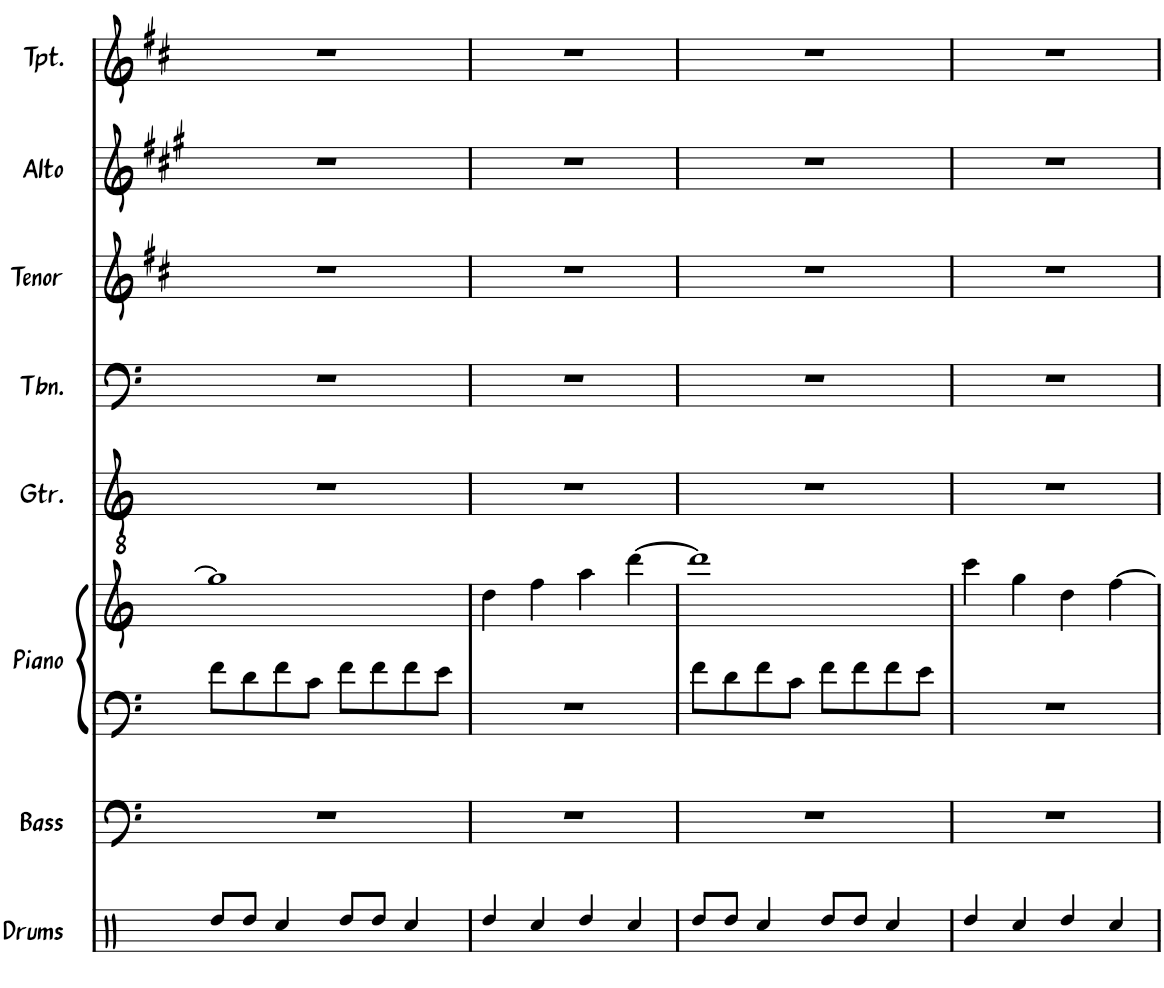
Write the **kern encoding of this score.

**kern	**kern	**kern	**kern	**kern	**kern	**kern	**kern	**kern
*part8	*part7	*part6	*part6	*part5	*part4	*part3	*part2	*part1
*staff9	*staff8	*staff7	*staff6	*staff5	*staff4	*staff3	*staff2	*staff1
*I"Drums	*I"Bass	*I"Piano	*	*I"Guitar	*I"Trombone	*I"Tenor Sax	*I"Alto Sax	*I"Trumpet
*I'Drums	*I'Bass	*I'Piano	*	*I'Gtr.	*I'Tbn.	*I'Tenor	*I'Alto	*I'Tpt.
!!LO:PB:g=z
*clefX	*clefF4	*clefF4	*clefG2	*clefGv2	*clefF4	*clefG2	*clefG2	*clefG2
*	*Trd7c12	*	*	*	*	*Trd8c14	*Trd5c9	*Trd1c2
*k[]	*k[]	*k[]	*k[]	*k[]	*k[]	*k[f#c#]	*k[f#c#g#]	*k[f#c#]
*M4/4	*M4/4	*M4/4	*M4/4	*M4/4	*M4/4	*M4/4	*M4/4	*M4/4
=17	=17	=17	=17	=17	=17	=17	=17	=17
8Rdd/L	1r	8f\L	1gg]	1r	1r	1r	1r	1r
8Rdd/J	.	8d\	.	.	.	.	.	.
4Rcc/	.	8f\	.	.	.	.	.	.
.	.	8c\J	.	.	.	.	.	.
8Rdd/L	.	8f\L	.	.	.	.	.	.
8Rdd/J	.	8f\	.	.	.	.	.	.
4Rcc/	.	8f\	.	.	.	.	.	.
.	.	8e\J	.	.	.	.	.	.
=18	=18	=18	=18	=18	=18	=18	=18	=18
4Rdd/	1r	1r	4dd\	1r	1r	1r	1r	1r
4Rcc/	.	.	4ff\	.	.	.	.	.
4Rdd/	.	.	4aa\	.	.	.	.	.
4Rcc/	.	.	[4ddd\	.	.	.	.	.
=19	=19	=19	=19	=19	=19	=19	=19	=19
8Rdd/L	1r	8f\L	1ddd]	1r	1r	1r	1r	1r
8Rdd/J	.	8d\	.	.	.	.	.	.
4Rcc/	.	8f\	.	.	.	.	.	.
.	.	8c\J	.	.	.	.	.	.
8Rdd/L	.	8f\L	.	.	.	.	.	.
8Rdd/J	.	8f\	.	.	.	.	.	.
4Rcc/	.	8f\	.	.	.	.	.	.
.	.	8e\J	.	.	.	.	.	.
=20	=20	=20	=20	=20	=20	=20	=20	=20
4Rdd/	1r	1r	4ccc\	1r	1r	1r	1r	1r
4Rcc/	.	.	4gg\	.	.	.	.	.
4Rdd/	.	.	4dd\	.	.	.	.	.
4Rcc/	.	.	[4ff\	.	.	.	.	.
=	=	=	=	=	=	=	=	=
*-	*-	*-	*-	*-	*-	*-	*-	*-
